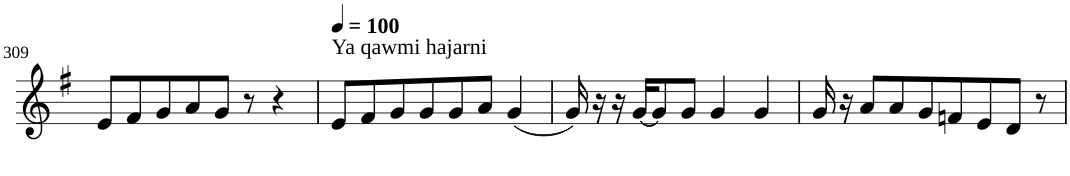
**kern
*part1
*staff1
*I"Violin
!!LO:PB:g=z
*clefG2
*k[f#]
*G:
*M8/8
=309
8e/L
8f#/
8g/
8a/
8g/J
8r
4r
=310
*MM100
!LO:TX:a:t=Ya qawmi hajarni
8e/L
8f#/
8g/
8g/
8g/
8a/J
(4g/
=311
16g/)
16r
16r
[16g/KL
8g/]
8g/J
4g/
4g/
=312
16g/
16r
8a/L
8a/
8g/
8fn/
8e/
8d/J
8r
=
*-
